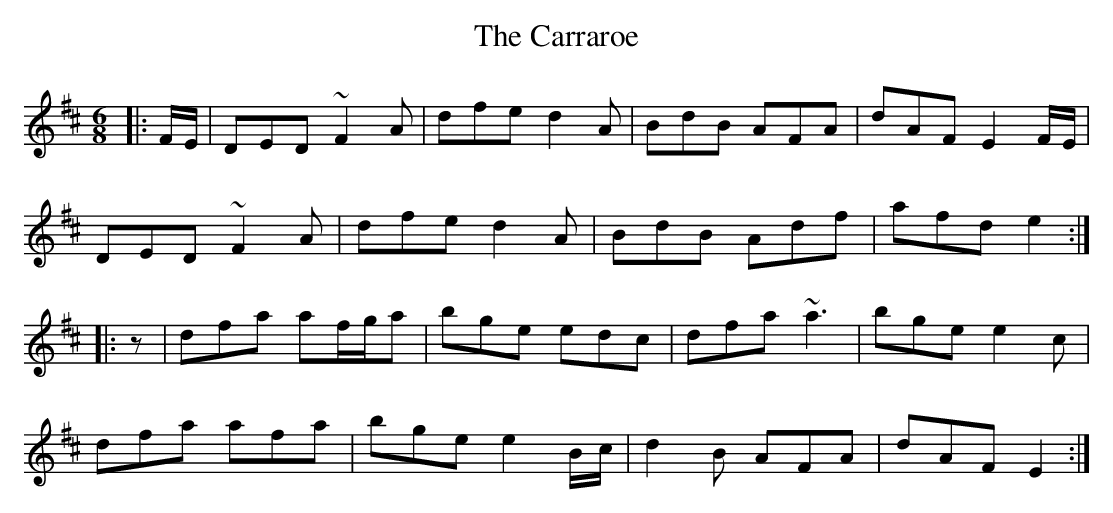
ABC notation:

X:1
T: The Carraroe
M: 6/8
L: 1/8
K: Dmaj
|:F/E/|DED ~F2A|dfe d2A|BdB AFA|dAF E2 F/E/|
DED ~F2A|dfe d2A|BdB Adf|afd e2:|
|:z|dfa af/g/a|bge edc|dfa ~a3|bge e2 c|
dfa afa|bge e2 B/c/|d2 B AFA|dAF E2:|
